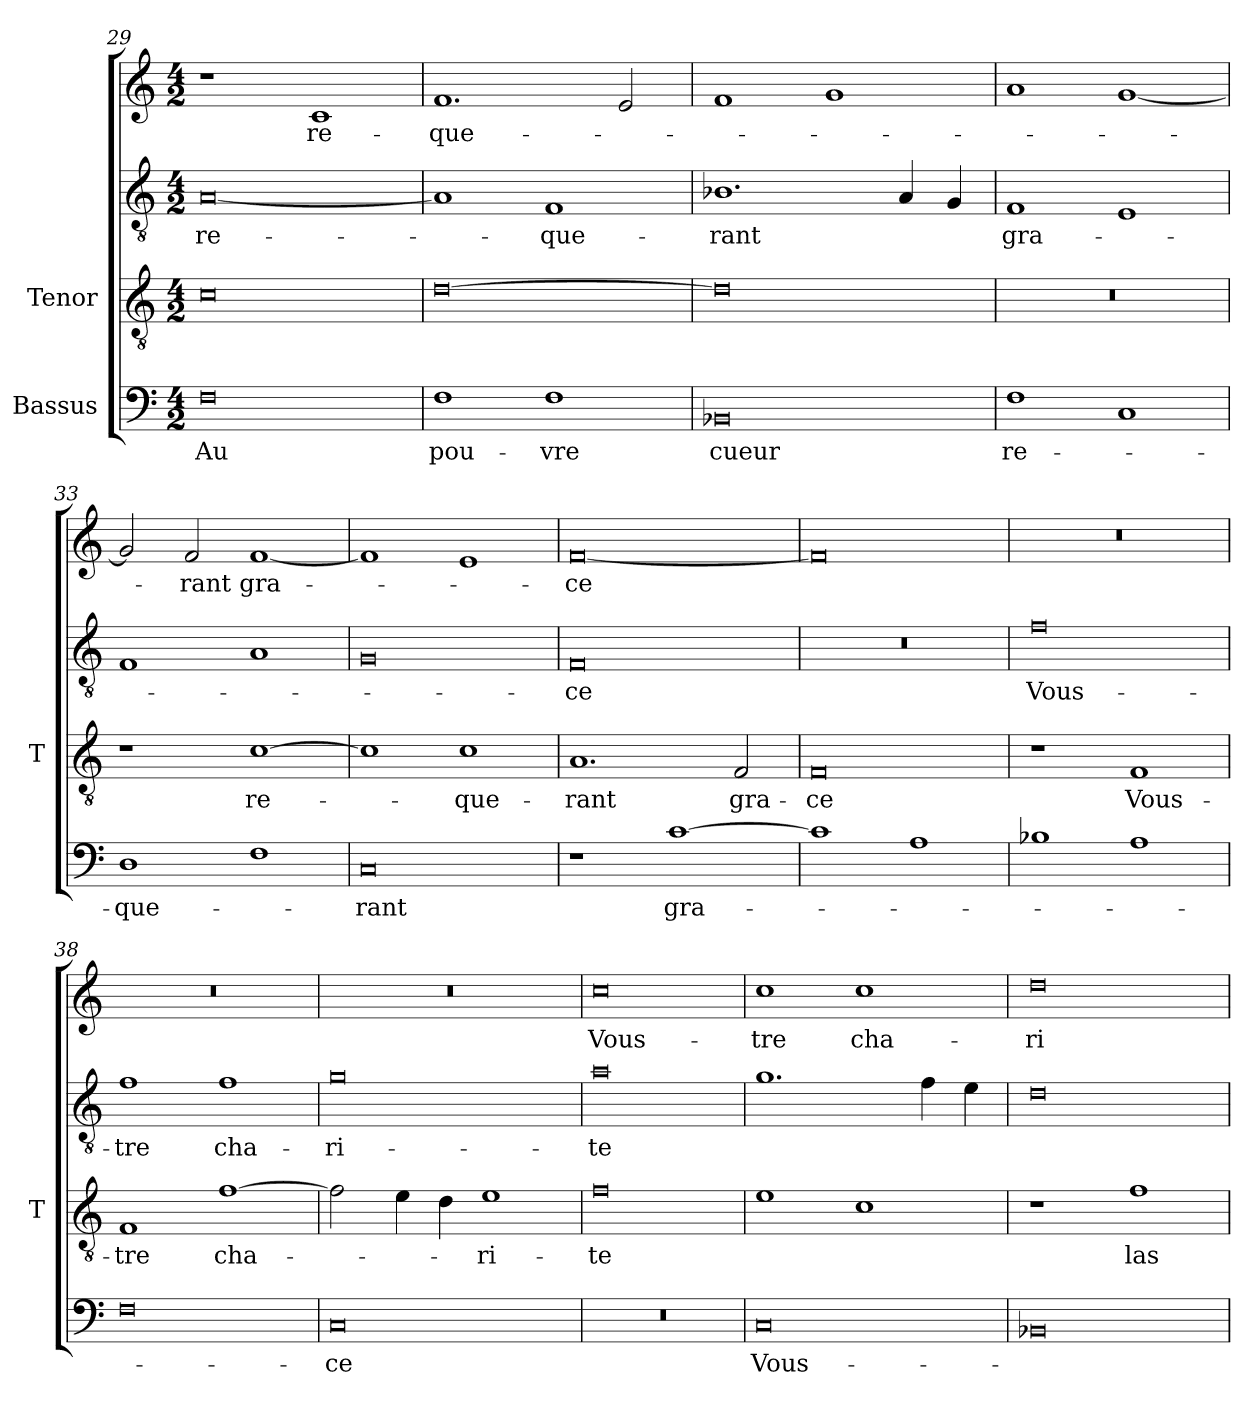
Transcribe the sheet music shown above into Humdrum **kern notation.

**kern	**text	**kern	**text	**kern	**text	**kern	**text
*part4	*part4	*part3	*part3	*part2	*part2	*part1	*part1
*staff4	*staff4	*staff3	*staff3	*staff2	*staff2	*staff1	*staff1
*I"Bassus	*	*I"Tenor	*	*	*	*	*
*	*	*I'T	*	*	*	*	*
*clefF4	*	*clefGv2	*	*clefGv2	*	*clefG2	*
*M4/2	*	*M4/2	*	*M4/2	*	*M4/2	*
=29	=29	=29	=29	=29	=29	=29	=29
0F	-Au	0c	.	[0A	re-	1r	.
.	.	.	.	.	.	1c	re-
=30	=30	=30	=30	=30	=30	=30	=30
1F	pou-	[0d	.	1A]	.	1.f	-que-
1F	-vre	.	.	1F	-que-	.	.
.	.	.	.	.	.	2e	.
=31	=31	=31	=31	=31	=31	=31	=31
0BB-X	-cueur	0d]	.	1.B-X	-rant	1f	.
.	.	.	.	.	.	1g	.
.	.	.	.	4A	.	.	.
.	.	.	.	4G	.	.	.
=32	=32	=32	=32	=32	=32	=32	=32
1F	re-	0r	.	1F	gra-	1a	.
1C	.	.	.	1E	.	[1g	.
=33	=33	=33	=33	=33	=33	=33	=33
1D	-que-	1r	.	1F	.	2g]	.
.	.	.	.	.	.	2f	-rant
1F	.	[1c	re-	1A	.	[1f	gra-
=34	=34	=34	=34	=34	=34	=34	=34
0C	-rant	1c]	.	0G	.	1f]	.
.	.	1c	-que-	.	.	1e	.
=35	=35	=35	=35	=35	=35	=35	=35
1r	.	1.A	-rant	0F	-ce	[0f	-ce
[1c	gra-	.	.	.	.	.	.
.	.	2F	gra-	.	.	.	.
=36	=36	=36	=36	=36	=36	=36	=36
1c]	.	0F	-ce	0r	.	0f]	.
1A	.	.	.	.	.	.	.
=37	=37	=37	=37	=37	=37	=37	=37
1B-X	.	1r	.	0f	Vous-	0r	.
1A	.	1F	Vous-	.	.	.	.
=38	=38	=38	=38	=38	=38	=38	=38
0F	.	1F	-tre	1f	-tre	0r	.
.	.	[1f	cha-	1f	cha-	.	.
=39	=39	=39	=39	=39	=39	=39	=39
0C	-ce	2f]	.	0g	-ri-	0r	.
.	.	4e	.	.	.	.	.
.	.	4d	.	.	.	.	.
.	.	1e	-ri-	.	.	.	.
=40	=40	=40	=40	=40	=40	=40	=40
0r	.	0f	-te	0a	-te	0cc	Vous-
=41	=41	=41	=41	=41	=41	=41	=41
0C	Vous-	1e	.	1.g	.	1cc	-tre
.	.	1c	.	.	.	1cc	cha-
.	.	.	.	4f	.	.	.
.	.	.	.	4e	.	.	.
=42	=42	=42	=42	=42	=42	=42	=42
0BB-X	.	1r	.	0d	.	0dd	-ri-
.	.	1f	-las	.	.	.	.
=	=	=	=	=	=	=	=
*-	*-	*-	*-	*-	*-	*-	*-
